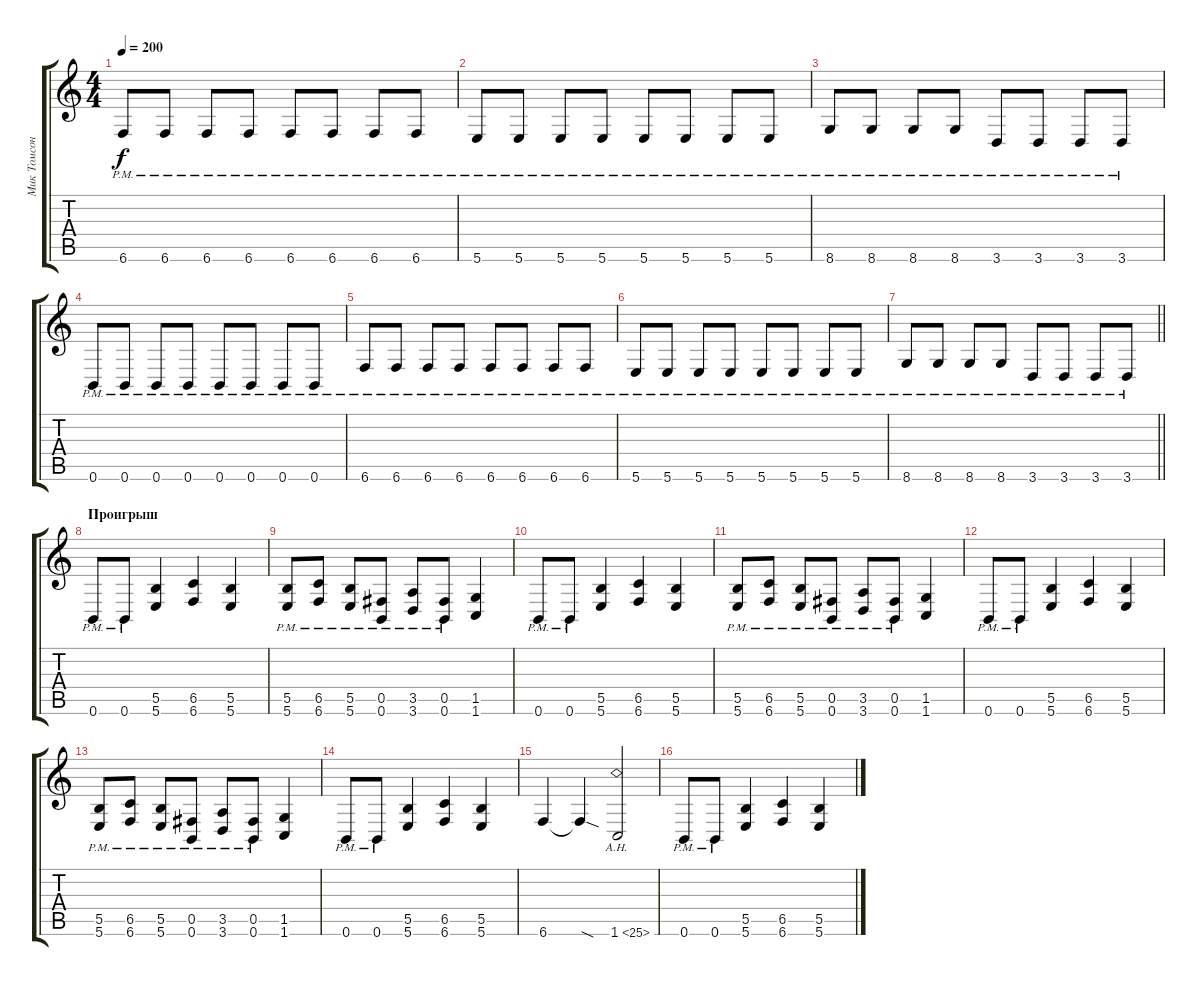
\track ("Мик Томсон" "Мик Томсон") {instrument distortionguitar}
\staff {score tabs}
\tuning (Db4 Ab3 E3 B2 Gb2 B1) {hide}
\ts (4 4)
\tempo 200
\clef g2
\ks c
6.6{pm}.8{dy f} 6.6{pm}.8 6.6{pm}.8 6.6{pm}.8 6.6{pm}.8 6.6{pm}.8 6.6{pm}.8 6.6{pm}.8 |
5.6{pm}.8 5.6{pm}.8 5.6{pm}.8 5.6{pm}.8 5.6{pm}.8 5.6{pm}.8 5.6{pm}.8 5.6{pm}.8 |
8.6{pm}.8 8.6{pm}.8 8.6{pm}.8 8.6{pm}.8 3.6{pm}.8 3.6{pm}.8 3.6{pm}.8 3.6{pm}.8 |
0.6{pm}.8 0.6{pm}.8 0.6{pm}.8 0.6{pm}.8 0.6{pm}.8 0.6{pm}.8 0.6{pm}.8 0.6{pm}.8 |
6.6{pm}.8 6.6{pm}.8 6.6{pm}.8 6.6{pm}.8 6.6{pm}.8 6.6{pm}.8 6.6{pm}.8 6.6{pm}.8 |
5.6{pm}.8 5.6{pm}.8 5.6{pm}.8 5.6{pm}.8 5.6{pm}.8 5.6{pm}.8 5.6{pm}.8 5.6{pm}.8 |
\barLineRight lightlight
8.6{pm}.8 8.6{pm}.8 8.6{pm}.8 8.6{pm}.8 3.6{pm}.8 3.6{pm}.8 3.6{pm}.8 3.6{pm}.8 |
\section ("" "Проигрыш")
0.6{pm}.8 0.6{pm}.8 (5.5 5.6).4 (6.5 6.6).4 (5.5 5.6).4 |
(5.5{pm} 5.6{pm}).8 (6.5{pm} 6.6{pm}).8 (5.5{pm} 5.6{pm}).8 (0.5{pm} 0.6{pm}).8 (3.5{pm} 3.6{pm}).8 (0.5{pm} 0.6{pm}).8 (1.5 1.6).4 |
0.6{pm}.8 0.6{pm}.8 (5.5 5.6).4 (6.5 6.6).4 (5.5 5.6).4 |
(5.5{pm} 5.6{pm}).8 (6.5{pm} 6.6{pm}).8 (5.5{pm} 5.6{pm}).8 (0.5{pm} 0.6{pm}).8 (3.5{pm} 3.6{pm}).8 (0.5{pm} 0.6{pm}).8 (1.5 1.6).4 |
0.6{pm}.8 0.6{pm}.8 (5.5 5.6).4 (6.5 6.6).4 (5.5 5.6).4 |
(5.5{pm} 5.6{pm}).8 (6.5{pm} 6.6{pm}).8 (5.5{pm} 5.6{pm}).8 (0.5{pm} 0.6{pm}).8 (3.5{pm} 3.6{pm}).8 (0.5{pm} 0.6{pm}).8 (1.5 1.6).4 |
0.6{pm}.8 0.6{pm}.8 (5.5 5.6).4 (6.5 6.6).4 (5.5 5.6).4 |
6.6.4 6.6{sod t}.4 1.6{ah 24}.2 |
0.6{pm}.8 0.6{pm}.8 (5.5 5.6).4 (6.5 6.6).4 (5.5 5.6).4
